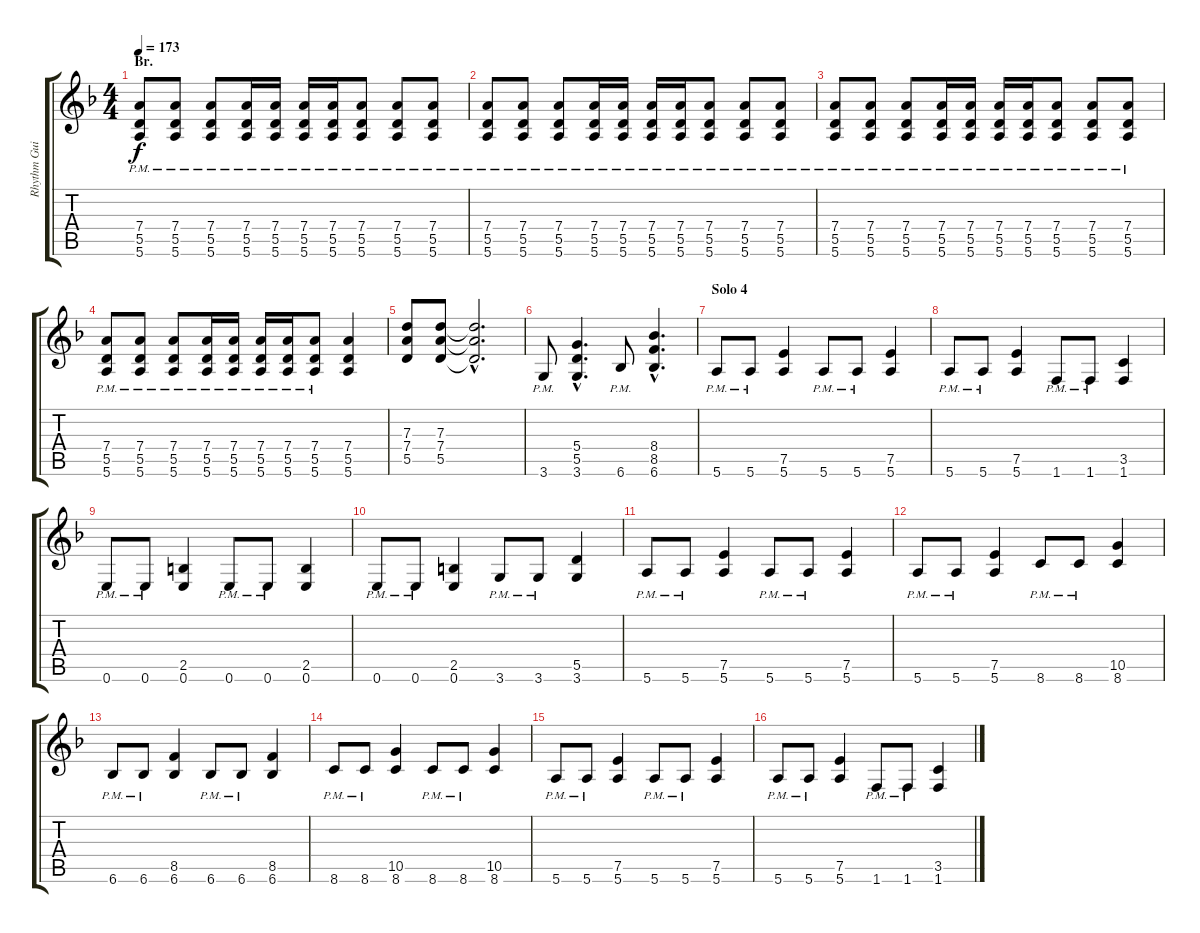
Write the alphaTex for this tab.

\track ("Rhythm Guitar 1" "Rhythm Gui") {instrument distortionguitar}
\staff {score tabs}
\tuning (E4 B3 G3 D3 A2 E2) {hide}
\ts (4 4)
\section ("" "Br.")
\tempo 173
\clef g2
\ks dminor
(7.4{pm} 5.5{pm} 5.6{pm}).8{dy f} (7.4{pm} 5.5{pm} 5.6{pm}).8 (7.4{pm} 5.5{pm} 5.6{pm}).8 (7.4{pm} 5.5{pm} 5.6{pm}).16 (7.4{pm} 5.5{pm} 5.6{pm}).16 (7.4{pm} 5.5{pm} 5.6{pm}).16 (7.4{pm} 5.5{pm} 5.6{pm}).16 (7.4{pm} 5.5{pm} 5.6{pm}).8 (7.4{pm} 5.5{pm} 5.6{pm}).8 (7.4{pm} 5.5{pm} 5.6{pm}).8 |
(7.4{pm} 5.5{pm} 5.6{pm}).8 (7.4{pm} 5.5{pm} 5.6{pm}).8 (7.4{pm} 5.5{pm} 5.6{pm}).8 (7.4{pm} 5.5{pm} 5.6{pm}).16 (7.4{pm} 5.5{pm} 5.6{pm}).16 (7.4{pm} 5.5{pm} 5.6{pm}).16 (7.4{pm} 5.5{pm} 5.6{pm}).16 (7.4{pm} 5.5{pm} 5.6{pm}).8 (7.4{pm} 5.5{pm} 5.6{pm}).8 (7.4{pm} 5.5{pm} 5.6{pm}).8 |
(7.4{pm} 5.5{pm} 5.6{pm}).8 (7.4{pm} 5.5{pm} 5.6{pm}).8 (7.4{pm} 5.5{pm} 5.6{pm}).8 (7.4{pm} 5.5{pm} 5.6{pm}).16 (7.4{pm} 5.5{pm} 5.6{pm}).16 (7.4{pm} 5.5{pm} 5.6{pm}).16 (7.4{pm} 5.5{pm} 5.6{pm}).16 (7.4{pm} 5.5{pm} 5.6{pm}).8 (7.4{pm} 5.5{pm} 5.6{pm}).8 (7.4{pm} 5.5{pm} 5.6{pm}).8 |
(7.4{pm} 5.5{pm} 5.6{pm}).8 (7.4{pm} 5.5{pm} 5.6{pm}).8 (7.4{pm} 5.5{pm} 5.6{pm}).8 (7.4{pm} 5.5{pm} 5.6{pm}).16 (7.4{pm} 5.5{pm} 5.6{pm}).16 (7.4{pm} 5.5{pm} 5.6{pm}).16 (7.4{pm} 5.5{pm} 5.6{pm}).16 (7.4{pm} 5.5{pm} 5.6{pm}).8 (7.4 5.5 5.6).4 |
(7.3 7.4 5.5).8 (7.3 7.4 5.5).8 (7.3{hac t} 7.4{hac t} 5.5{hac t}).2{d} |
3.6{pm}.8 (5.4{hac} 5.5{hac} 3.6{hac}).4{d} 6.6{pm}.8 (8.4{hac} 8.5{hac} 6.6{hac}).4{d} |
\section ("" "Solo 4")
5.6{pm}.8 5.6{pm}.8 (7.5 5.6).4 5.6{pm}.8 5.6{pm}.8 (7.5 5.6).4 |
5.6{pm}.8 5.6{pm}.8 (7.5 5.6).4 1.6{pm}.8 1.6{pm}.8 (3.5 1.6).4 |
0.6{pm}.8 0.6{pm}.8 (2.5 0.6).4 0.6{pm}.8 0.6{pm}.8 (2.5 0.6).4 |
0.6{pm}.8 0.6{pm}.8 (2.5 0.6).4 3.6{pm}.8 3.6{pm}.8 (5.5 3.6).4 |
5.6{pm}.8 5.6{pm}.8 (7.5 5.6).4 5.6{pm}.8 5.6{pm}.8 (7.5 5.6).4 |
5.6{pm}.8 5.6{pm}.8 (7.5 5.6).4 8.6{pm}.8 8.6{pm}.8 (10.5 8.6).4 |
6.6{pm}.8 6.6{pm}.8 (8.5 6.6).4 6.6{pm}.8 6.6{pm}.8 (8.5 6.6).4 |
8.6{pm}.8 8.6{pm}.8 (10.5 8.6).4 8.6{pm}.8 8.6{pm}.8 (10.5 8.6).4 |
5.6{pm}.8 5.6{pm}.8 (7.5 5.6).4 5.6{pm}.8 5.6{pm}.8 (7.5 5.6).4 |
5.6{pm}.8 5.6{pm}.8 (7.5 5.6).4 1.6{pm}.8 1.6{pm}.8 (3.5 1.6).4
